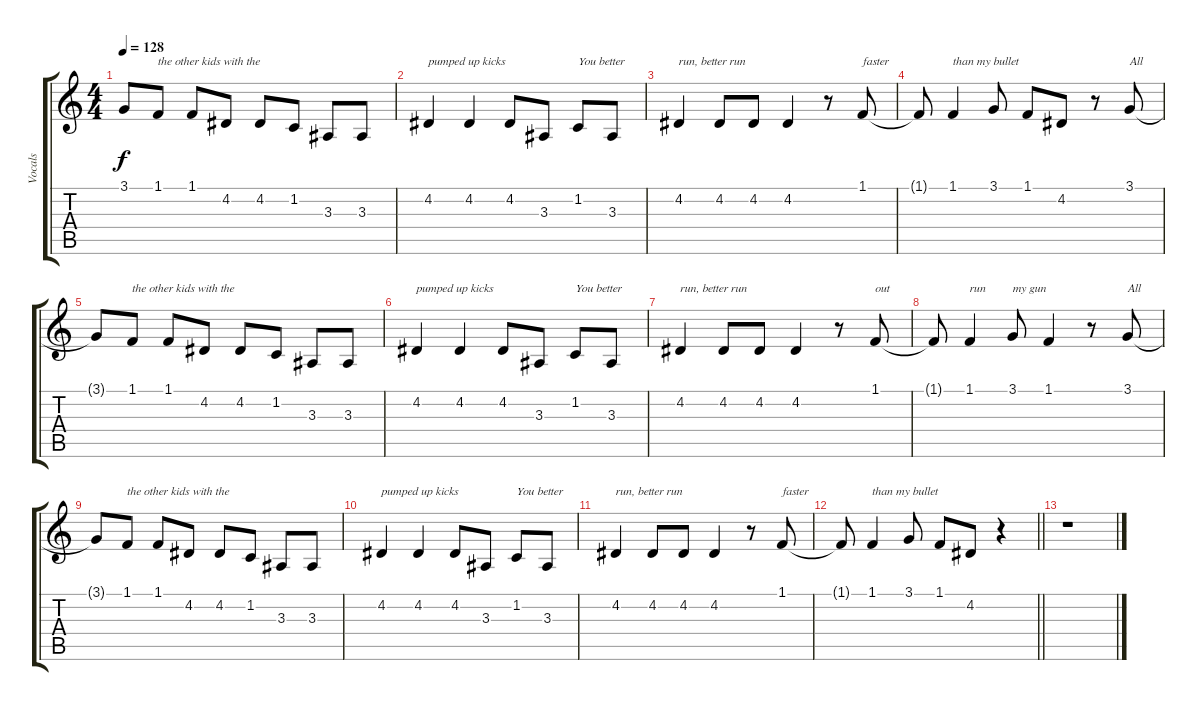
\track ("Vocals" "Vocals") {instrument altosax}
\staff {score tabs}
\tuning (E4 B3 G3 D3 A2 E2) {hide}
\ts (4 4)
\tempo 128
\clef g2
\ks c
3.1{t}.8{dy f} 1.1.8{txt "the other kids with the"} 1.1.8 4.2.8 4.2.8 1.2.8 3.3.8 3.3.8 |
4.2.4{txt "pumped up kicks"} 4.2.4 4.2.8 3.3.8 1.2.8{txt "You better"} 3.3.8 |
4.2.4{txt "run, better run"} 4.2.8 4.2.8 4.2.4 r.8 1.1.8{txt "faster"} |
1.1{t}.8 1.1.4{txt "than my bullet"} 3.1.8 1.1.8 4.2.8 r.8 3.1.8{txt "All"} |
3.1{t}.8 1.1.8{txt "the other kids with the"} 1.1.8 4.2.8 4.2.8 1.2.8 3.3.8 3.3.8 |
4.2.4{txt "pumped up kicks"} 4.2.4 4.2.8 3.3.8 1.2.8{txt "You better"} 3.3.8 |
4.2.4{txt "run, better run"} 4.2.8 4.2.8 4.2.4 r.8 1.1.8{txt "out"} |
1.1{t}.8 1.1.4{txt "run"} 3.1.8{txt "my gun"} 1.1.4 r.8 3.1.8{txt "All"} |
3.1{t}.8 1.1.8{txt "the other kids with the"} 1.1.8 4.2.8 4.2.8 1.2.8 3.3.8 3.3.8 |
4.2.4{txt "pumped up kicks"} 4.2.4 4.2.8 3.3.8 1.2.8{txt "You better"} 3.3.8 |
4.2.4{txt "run, better run"} 4.2.8 4.2.8 4.2.4 r.8 1.1.8{txt "faster"} |
\barLineRight lightlight
1.1{t}.8 1.1.4{txt "than my bullet"} 3.1.8 1.1.8 4.2.8 r.4 |
r.1
